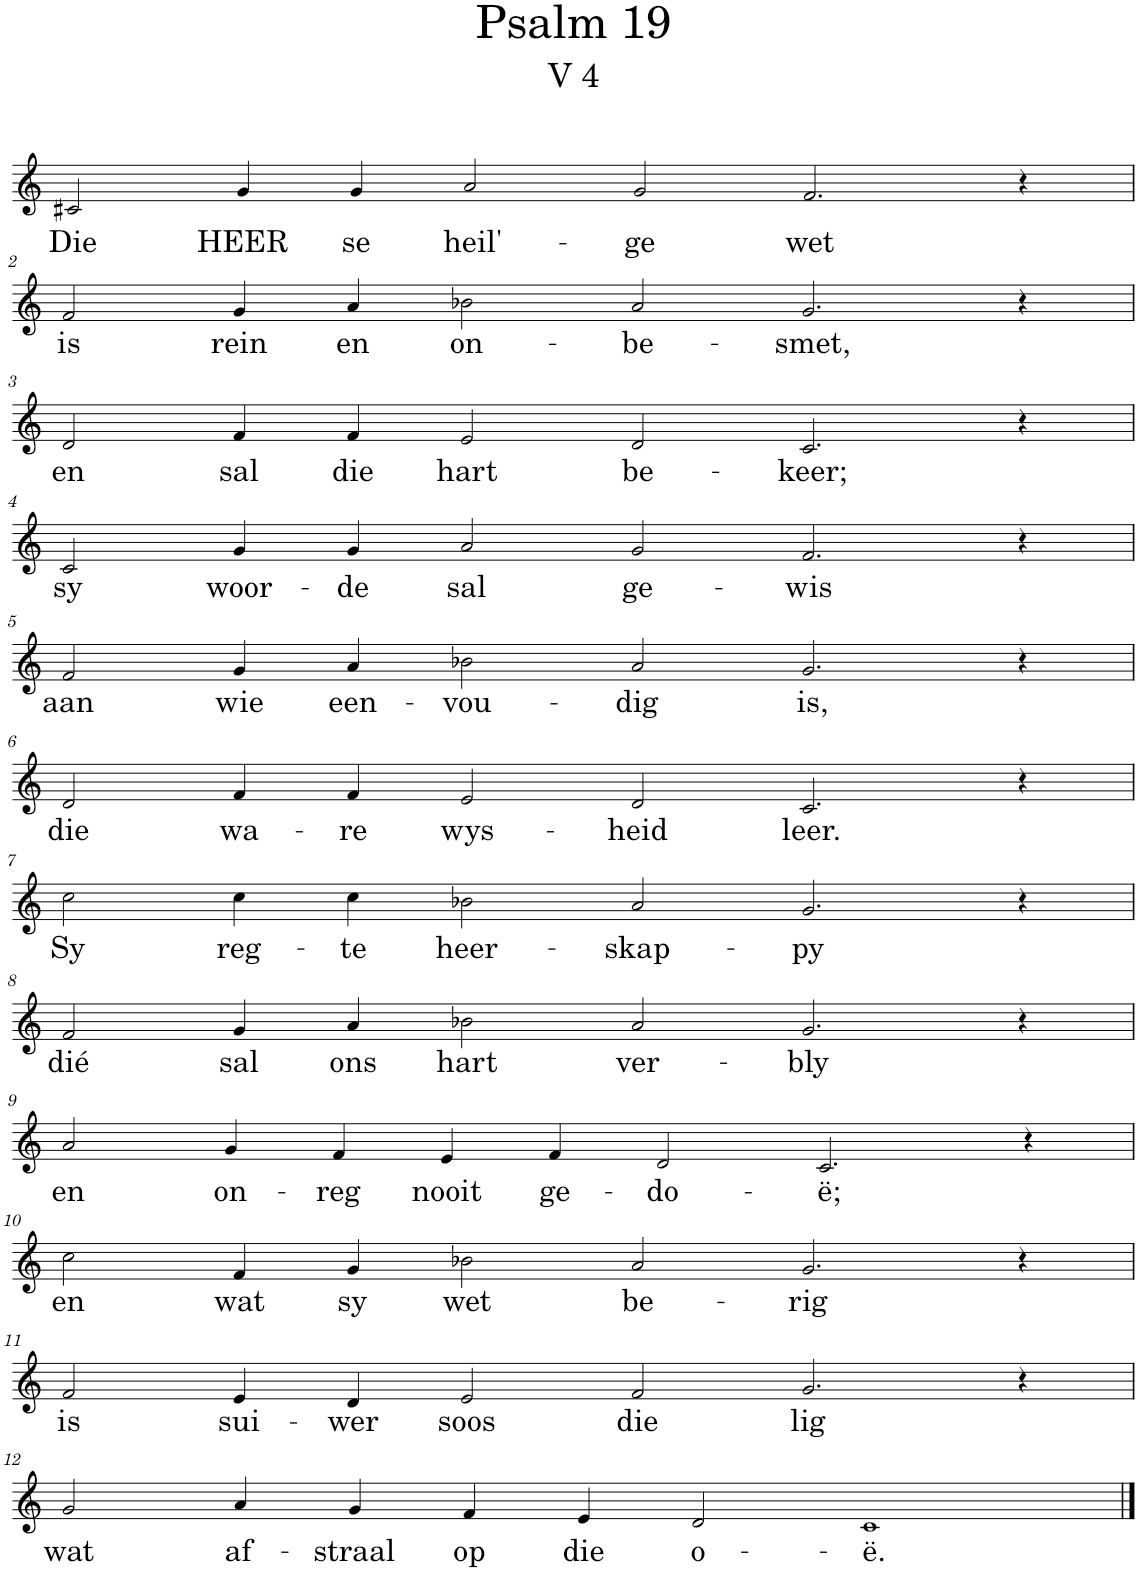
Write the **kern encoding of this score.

**kern	**text
*part1	*part1
*staff1	*staff1
*I"Pipe Organ	*
*I'Org.	*
*clefG2	*
*k[]	*
*M12/4	*
=1	=1
!	!LO:LY:b
2c#X/	Die
!	!LO:LY:b
4g/	HEER
!	!LO:LY:b
4g/	se
!	!LO:LY:b
2a/	heil'-
!	!LO:LY:b
2g/	-ge
!	!LO:LY:b
2.f/	wet
4r	.
!!LO:LB:g=z
=2	=2
!	!LO:LY:b
2f/	is
!	!LO:LY:b
4g/	rein
!	!LO:LY:b
4a/	en
!	!LO:LY:b
2b-X\	on-
!	!LO:LY:b
2a/	-be-
!	!LO:LY:b
2.g/	-smet,
4r	.
!!LO:LB:g=z
=3	=3
!	!LO:LY:b
2d/	en
!	!LO:LY:b
4f/	sal
!	!LO:LY:b
4f/	die
!	!LO:LY:b
2e/	hart
!	!LO:LY:b
2d/	be-
!	!LO:LY:b
2.c/	-keer;
4r	.
!!LO:LB:g=z
=4	=4
!	!LO:LY:b
2c/	sy
!	!LO:LY:b
4g/	woor-
!	!LO:LY:b
4g/	-de
!	!LO:LY:b
2a/	sal
!	!LO:LY:b
2g/	ge-
!	!LO:LY:b
2.f/	-wis
4r	.
!!LO:LB:g=z
=5	=5
!	!LO:LY:b
2f/	aan
!	!LO:LY:b
4g/	wie
!	!LO:LY:b
4a/	een-
!	!LO:LY:b
2b-X\	-vou-
!	!LO:LY:b
2a/	-dig
!	!LO:LY:b
2.g/	is,
4r	.
!!LO:LB:g=z
=6	=6
!	!LO:LY:b
2d/	die
!	!LO:LY:b
4f/	wa-
!	!LO:LY:b
4f/	-re
!	!LO:LY:b
2e/	wys-
!	!LO:LY:b
2d/	-heid
!	!LO:LY:b
2.c/	leer.
4r	.
!!LO:LB:g=z
=7	=7
!	!LO:LY:b
2cc\	Sy
!	!LO:LY:b
4cc\	reg-
!	!LO:LY:b
4cc\	-te
!	!LO:LY:b
2b-X\	heer-
!	!LO:LY:b
2a/	-skap-
!	!LO:LY:b
2.g/	-py
4r	.
!!LO:LB:g=z
=8	=8
!	!LO:LY:b
2f/	dié
!	!LO:LY:b
4g/	sal
!	!LO:LY:b
4a/	ons
!	!LO:LY:b
2b-X\	hart
!	!LO:LY:b
2a/	ver-
!	!LO:LY:b
2.g/	-bly
4r	.
!!LO:LB:g=z
=9	=9
!	!LO:LY:b
2a/	en
!	!LO:LY:b
4g/	on-
!	!LO:LY:b
4f/	-reg
!	!LO:LY:b
4e/	nooit
!	!LO:LY:b
4f/	ge-
!	!LO:LY:b
2d/	-do-
!	!LO:LY:b
2.c/	-ë;
4r	.
!!LO:LB:g=z
=10	=10
!	!LO:LY:b
2cc\	en
!	!LO:LY:b
4f/	wat
!	!LO:LY:b
4g/	sy
!	!LO:LY:b
2b-X\	wet
!	!LO:LY:b
2a/	be-
!	!LO:LY:b
2.g/	-rig
4r	.
!!LO:LB:g=z
=11	=11
!	!LO:LY:b
2f/	is
!	!LO:LY:b
4e/	sui-
!	!LO:LY:b
4d/	-wer
!	!LO:LY:b
2e/	soos
!	!LO:LY:b
2f/	die
!	!LO:LY:b
2.g/	lig
4r	.
!!LO:LB:g=z
=12	=12
!	!LO:LY:b
2g/	wat
!	!LO:LY:b
4a/	af-
!	!LO:LY:b
4g/	-straal
!	!LO:LY:b
4f/	op
!	!LO:LY:b
4e/	die
!	!LO:LY:b
2d/	o-
!	!LO:LY:b
1c	-ë.
==	==
*-	*-
